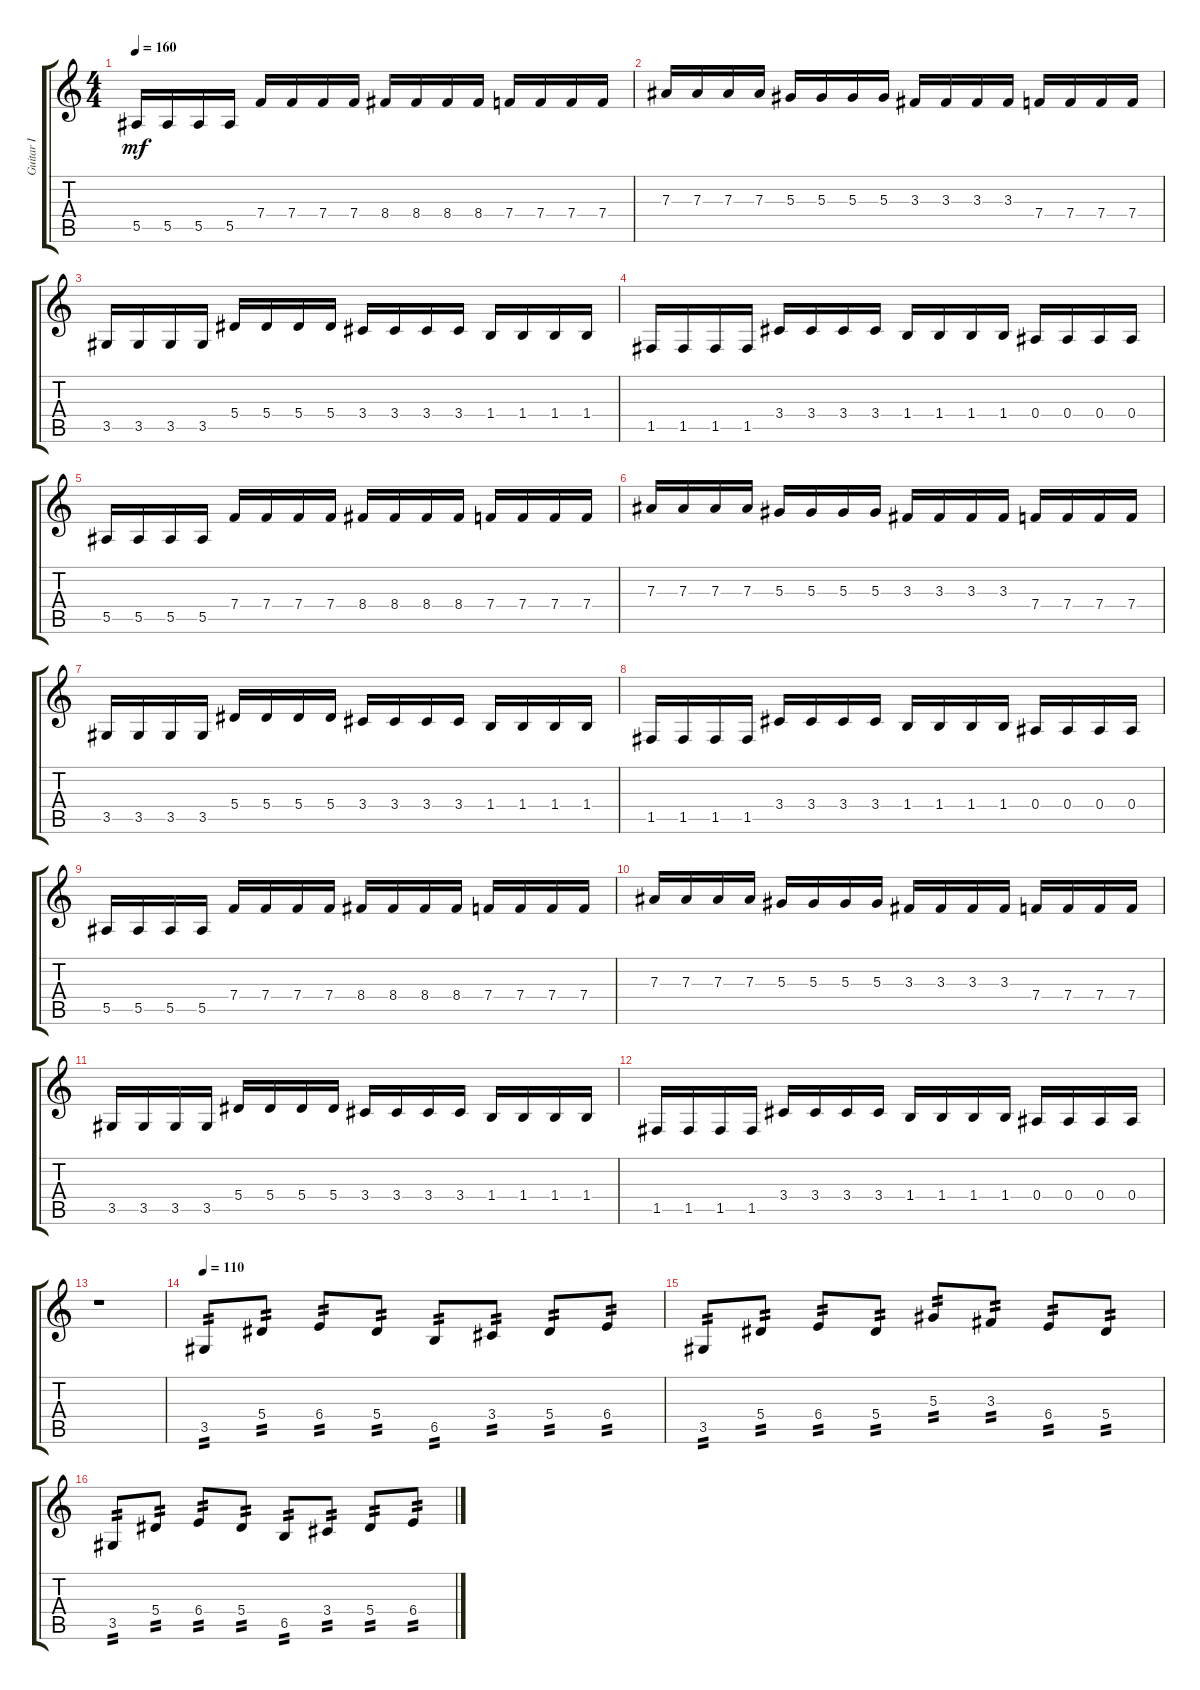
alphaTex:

\track ("Guitar I" "Guitar I") {instrument distortionguitar}
\staff {score tabs}
\tuning (C4 G3 Eb3 Bb2 F2 C2) {hide}
\ts (4 4)
\tempo 160
\clef g2
\ks c
5.5.16{dy mf} 5.5.16 5.5.16 5.5.16 7.4.16 7.4.16 7.4.16 7.4.16 8.4.16 8.4.16 8.4.16 8.4.16 7.4.16 7.4.16 7.4.16 7.4.16 |
7.3.16 7.3.16 7.3.16 7.3.16 5.3.16 5.3.16 5.3.16 5.3.16 3.3.16 3.3.16 3.3.16 3.3.16 7.4.16 7.4.16 7.4.16 7.4.16 |
3.5.16 3.5.16 3.5.16 3.5.16 5.4.16 5.4.16 5.4.16 5.4.16 3.4.16 3.4.16 3.4.16 3.4.16 1.4.16 1.4.16 1.4.16 1.4.16 |
1.5.16 1.5.16 1.5.16 1.5.16 3.4.16 3.4.16 3.4.16 3.4.16 1.4.16 1.4.16 1.4.16 1.4.16 0.4.16 0.4.16 0.4.16 0.4.16 |
5.5.16 5.5.16 5.5.16 5.5.16 7.4.16 7.4.16 7.4.16 7.4.16 8.4.16 8.4.16 8.4.16 8.4.16 7.4.16 7.4.16 7.4.16 7.4.16 |
7.3.16 7.3.16 7.3.16 7.3.16 5.3.16 5.3.16 5.3.16 5.3.16 3.3.16 3.3.16 3.3.16 3.3.16 7.4.16 7.4.16 7.4.16 7.4.16 |
3.5.16 3.5.16 3.5.16 3.5.16 5.4.16 5.4.16 5.4.16 5.4.16 3.4.16 3.4.16 3.4.16 3.4.16 1.4.16 1.4.16 1.4.16 1.4.16 |
1.5.16 1.5.16 1.5.16 1.5.16 3.4.16 3.4.16 3.4.16 3.4.16 1.4.16 1.4.16 1.4.16 1.4.16 0.4.16 0.4.16 0.4.16 0.4.16 |
5.5.16 5.5.16 5.5.16 5.5.16 7.4.16 7.4.16 7.4.16 7.4.16 8.4.16 8.4.16 8.4.16 8.4.16 7.4.16 7.4.16 7.4.16 7.4.16 |
7.3.16 7.3.16 7.3.16 7.3.16 5.3.16 5.3.16 5.3.16 5.3.16 3.3.16 3.3.16 3.3.16 3.3.16 7.4.16 7.4.16 7.4.16 7.4.16 |
3.5.16 3.5.16 3.5.16 3.5.16 5.4.16 5.4.16 5.4.16 5.4.16 3.4.16 3.4.16 3.4.16 3.4.16 1.4.16 1.4.16 1.4.16 1.4.16 |
1.5.16 1.5.16 1.5.16 1.5.16 3.4.16 3.4.16 3.4.16 3.4.16 1.4.16 1.4.16 1.4.16 1.4.16 0.4.16 0.4.16 0.4.16 0.4.16 |
r.1 |
\tempo 110
3.5.8{tp 2} 5.4.8{tp 2} 6.4.8{tp 2} 5.4.8{tp 2} 6.5.8{tp 2} 3.4.8{tp 2} 5.4.8{tp 2} 6.4.8{tp 2} |
3.5.8{tp 2} 5.4.8{tp 2} 6.4.8{tp 2} 5.4.8{tp 2} 5.3.8{tp 2} 3.3.8{tp 2} 6.4.8{tp 2} 5.4.8{tp 2} |
3.5.8{tp 2} 5.4.8{tp 2} 6.4.8{tp 2} 5.4.8{tp 2} 6.5.8{tp 2} 3.4.8{tp 2} 5.4.8{tp 2} 6.4.8{tp 2}
